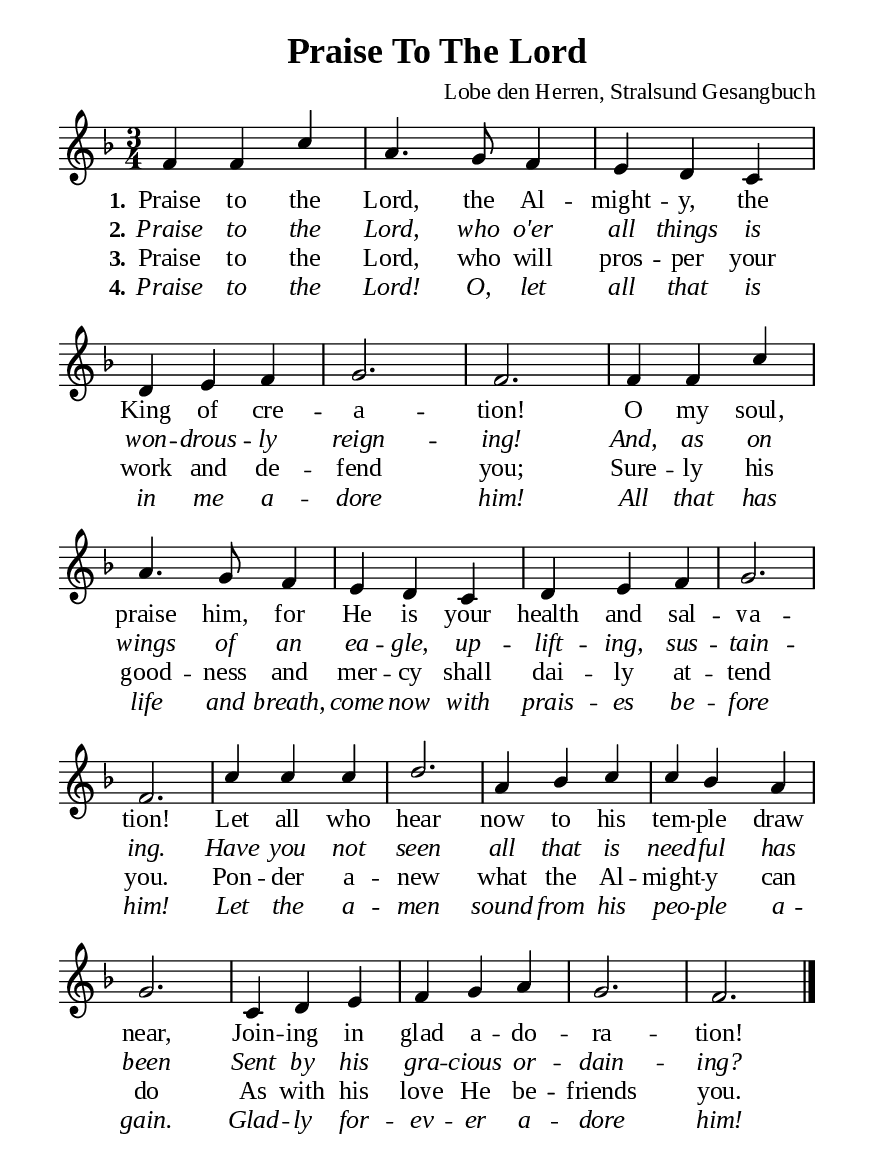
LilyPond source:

\version "2.18.2"

\header {
  title = "Praise To The Lord"
  composer = "Lobe den Herren, Stralsund Gesangbuch"
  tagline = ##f
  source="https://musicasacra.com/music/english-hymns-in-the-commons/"
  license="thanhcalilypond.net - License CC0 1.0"
}

global= {
  \key f \major
  \time 3/4
  \override Score.BarNumber.break-visibility = ##(#f #f #f)
  \override Lyrics.LyricSpace.minimum-distance = #2.5
}

\paper {
  #(set-paper-size "a5")
  top-margin = 10\mm
  bottom-margin = 5\mm
  left-margin = 10\mm
  right-margin = 10\mm
  indent = #0
  #(define fonts
	 (make-pango-font-tree "Liberation Serif"
	 		       "Liberation Serif"
			       "Liberation Serif"
			       (/ 20 20)))
  system-system-spacing = #'((basic-distance . 3) (padding . 3))
}

printItalic = \with {
  \override LyricText.font-shape = #'italic
}

% Verse music
musicVerseSoprano = \relative c' {
  f4 f c' |
  a4. g8 f4 |
  e d c |
  d e f |
  g2. |
  f2. |
  f4 f c' |
  a4. g8 f4 |
  e d c |
  d e f |
  g2. |
  f2. |
  c'4 c c |
  d2. |
  a4 bes c |
  c bes a |
  g2. |
  c,4 d e |
  f g a |
  g2. |
  f2. \bar "|."
}

% Verse lyrics
verseOne = \lyricmode {
  \set stanza = #"1."
  Praise to the Lord, the Al -- might -- y, the King of cre -- a -- tion!
  O my soul, praise him, for He is your health and sal -- va -- tion!
  Let all who hear now to his tem -- ple draw near,
  Join -- ing in glad a -- do -- ra -- tion!
}

verseTwo = \lyricmode {
  \set stanza = #"2."
  Praise to the Lord, who o'er all things is won -- drous -- ly reign -- ing!
  And, as on wings of an ea -- gle, up -- lift -- ing, sus -- tain -- ing.
  Have you not seen all that is need -- ful has been
  Sent by his gra -- cious or -- dain -- ing?
}

verseThree = \lyricmode {
  \set stanza = #"3."
  Praise to the Lord, who will pros -- per your work and de -- fend you;
  Sure -- ly his good -- ness and mer -- cy shall dai -- ly at -- tend you.
  Pon -- der a -- new what the Al -- might -- y can do
  As with his love He be -- friends you.
}

verseFour = \lyricmode {
  \set stanza = #"4."
  Praise to the Lord! O, let all that is in me a -- dore him!
  All that has life and breath, come now with prais -- es be -- fore him!
  Let the a -- men sound from his peo -- ple a -- gain.
  Glad -- ly for -- ev -- er a -- dore him!
}

% Layout
\score {
    \new ChoirStaff <<
      \new Staff <<
        \clef "treble"
        \new Voice = "sopranos" { \global \stemUp \slurUp \musicVerseSoprano }
      >>
      \new Lyrics \lyricsto sopranos \verseOne
      \new Lyrics \printItalic \lyricsto sopranos \verseTwo
      \new Lyrics \lyricsto sopranos \verseThree
      \new Lyrics \printItalic \lyricsto sopranos \verseFour
    >>
}
